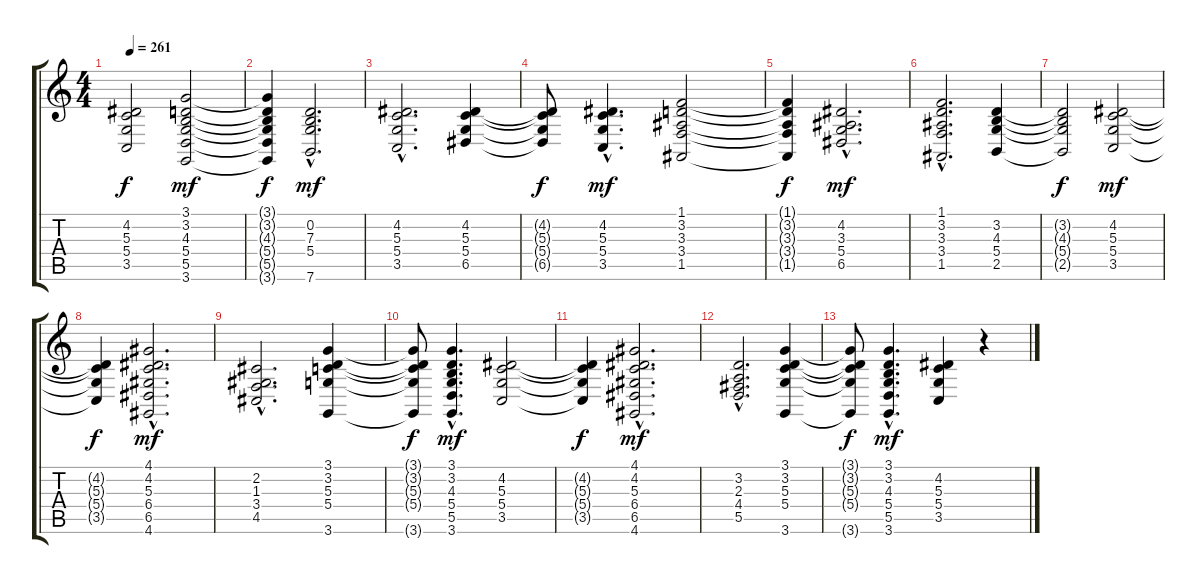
\track "" {instrument brightacousticpiano}
\staff {score tabs}
\tuning (E4 B3 G3 D3 A2 E2) {hide}
\ts (4 4)
\tempo 261
\clef g2
\ks c
(4.2{t} 5.3{t} 5.4{t} 3.5{t}).2{dy f} (3.1 3.2 4.3 5.4 5.5 3.6).2{dy mf} |
(3.1{t} 3.2{t} 4.3{t} 5.4{t} 5.5{t} 3.6{t}).4{dy f} (0.2{hac} 7.3{hac} 5.4{hac} 7.6{hac}).2{d dy mf} |
(4.2{hac} 5.3{hac} 5.4{hac} 3.5{hac}).2{d} (4.2 5.3 5.4 6.5).4 |
(4.2{t} 5.3{t} 5.4{t} 6.5{t}).8{dy f} (4.2{hac} 5.3{hac} 5.4{hac} 3.5{hac}).4{d dy mf} (1.1 3.2 3.3 3.4 1.5).2 |
(1.1{t} 3.2{t} 3.3{t} 3.4{t} 1.5{t}).4{dy f} (4.2{hac} 3.3{hac} 5.4{hac} 6.5{hac}).2{d dy mf} |
(1.1{hac} 3.2{hac} 3.3{hac} 3.4{hac} 1.5{hac}).2{d} (3.2 4.3 5.4 2.5).4 |
(3.2{t} 4.3{t} 5.4{t} 2.5{t}).2{dy f} (4.2 5.3 5.4 3.5).2{dy mf} |
(4.2{t} 5.3{t} 5.4{t} 3.5{t}).4{dy f} (4.1{hac} 4.2{hac} 5.3{hac} 6.4{hac} 6.5{hac} 4.6{hac}).2{d dy mf} |
(2.2{hac} 1.3{hac} 3.4{hac} 4.5{hac}).2{d} (3.1 3.2 5.3 5.4 3.6).4 |
(3.1{t} 3.2{t} 5.3{t} 5.4{t} 3.6{t}).8{dy f} (3.1{hac} 3.2{hac} 4.3{hac} 5.4{hac} 5.5{hac} 3.6{hac}).4{d dy mf} (4.2 5.3 5.4 3.5).2 |
(4.2{t} 5.3{t} 5.4{t} 3.5{t}).4{dy f} (4.1{hac} 4.2{hac} 5.3{hac} 6.4{hac} 6.5{hac} 4.6{hac}).2{d dy mf} |
(3.2{hac} 2.3{hac} 4.4{hac} 5.5{hac}).2{d} (3.1 3.2 5.3 5.4 3.6).4 |
(3.1{t} 3.2{t} 5.3{t} 5.4{t} 3.6{t}).8{dy f} (3.1{hac} 3.2{hac} 4.3{hac} 5.4{hac} 5.5{hac} 3.6{hac}).4{d dy mf} (4.2 5.3 5.4 3.5).4 r.4
